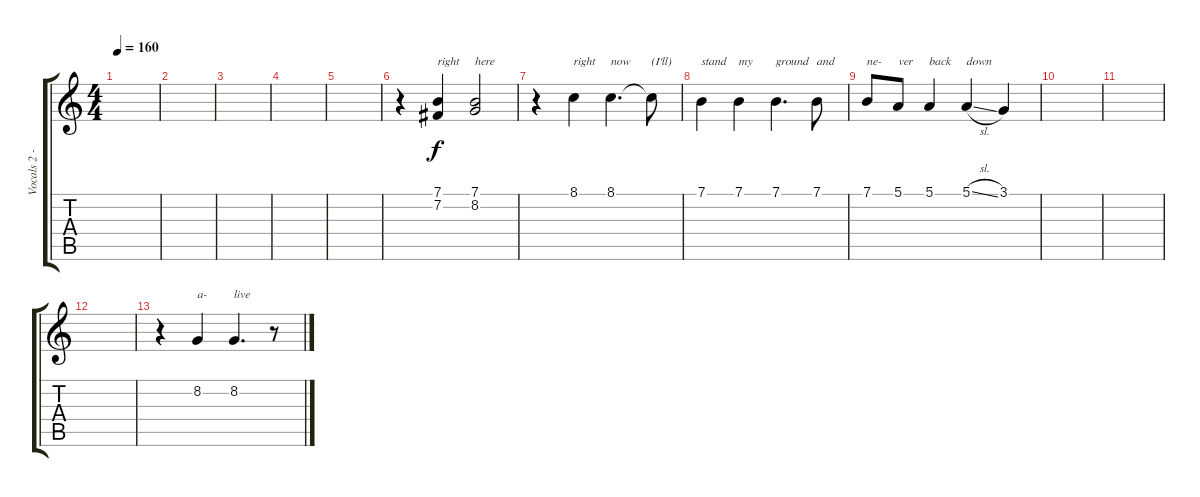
\track ("Vocals 2 - Jen Ledger" "Vocals 2 -") {instrument lead1square}
\staff {score tabs}
\tuning (E4 B3 G3 D3 A2 E2) {hide}
\ts (4 4)
\tempo 160
\clef g2
\ks c
|
|
|
|
|
r.4 (7.1 7.2).4{txt "right"} (7.1 8.2).2{txt "here"} |
r.4 8.1.4{txt "right"} 8.1.4{d txt "now"} 8.1{t}.8{txt "(I'll)"} |
7.1.4{txt "stand"} 7.1.4{txt "my"} 7.1.4{d txt "ground"} 7.1.8{txt "and"} |
7.1.8{txt "ne-"} 5.1.8{txt "ver"} 5.1.4{txt "back"} 5.1{sl}.4{txt "down"} 3.1.4 |
|
|
|
r.4 8.2.4{txt "a-"} 8.2.4{d txt "live"} r.8
